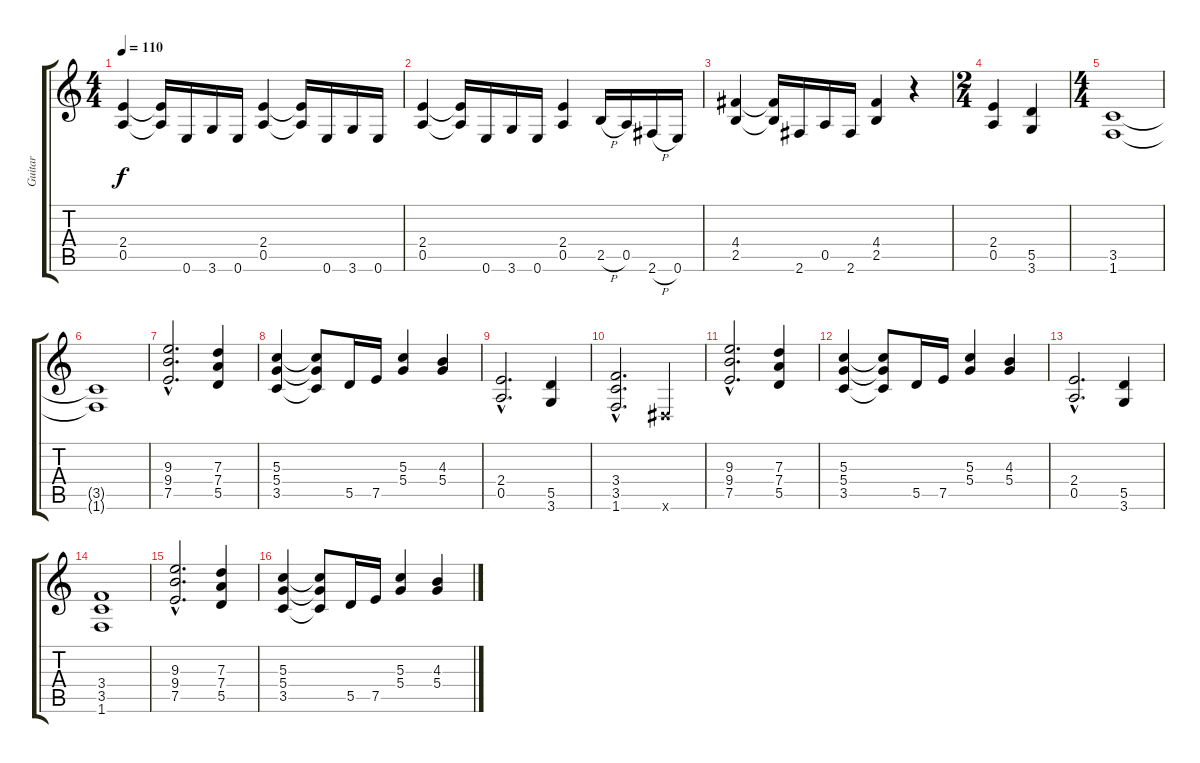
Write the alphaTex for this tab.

\track ("Guitar" "Guitar") {instrument distortionguitar}
\staff {score tabs}
\tuning (E4 B3 G3 D3 A2 E2) {hide}
\ts (4 4)
\tempo 110
\clef g2
\ks c
(2.4 0.5).4{dy f} (2.4{t} 0.5{t}).16 0.6.16 3.6.16 0.6.16 (2.4 0.5).4 (2.4{t} 0.5{t}).16 0.6.16 3.6.16 0.6.16 |
(2.4 0.5).4 (2.4{t} 0.5{t}).16 0.6.16 3.6.16 0.6.16 (2.4 0.5).4 2.5{h}.16 0.5.16 2.6{h}.16 0.6.16 |
(4.4 2.5).4 (4.4{t} 2.5{t}).16 2.6.16 0.5.16 2.6.16 (4.4 2.5).4 r.4 |
\ts (2 4)
(2.4 0.5).4 (5.5 3.6).4 |
\ts (4 4)
(3.5 1.6).1 |
(3.5{t} 1.6{t}).1 |
(9.3{hac} 9.4{hac} 7.5{hac}).2{d} (7.3 7.4 5.5).4 |
(5.3 5.4 3.5).4 (5.3{t} 5.4{t} 3.5{t}).8 5.5.16 7.5.16 (5.3 5.4).4 (4.3 5.4).4 |
(2.4{hac} 0.5{hac}).2{d} (5.5 3.6).4 |
(3.4{hac} 3.5{hac} 1.6{hac}).2{d} -1.6{x}.4 |
(9.3{hac} 9.4{hac} 7.5{hac}).2{d} (7.3 7.4 5.5).4 |
(5.3 5.4 3.5).4 (5.3{t} 5.4{t} 3.5{t}).8 5.5.16 7.5.16 (5.3 5.4).4 (4.3 5.4).4 |
(2.4{hac} 0.5{hac}).2{d} (5.5 3.6).4 |
(3.4 3.5 1.6).1 |
(9.3{hac} 9.4{hac} 7.5{hac}).2{d} (7.3 7.4 5.5).4 |
(5.3 5.4 3.5).4 (5.3{t} 5.4{t} 3.5{t}).8 5.5.16 7.5.16 (5.3 5.4).4 (4.3 5.4).4
